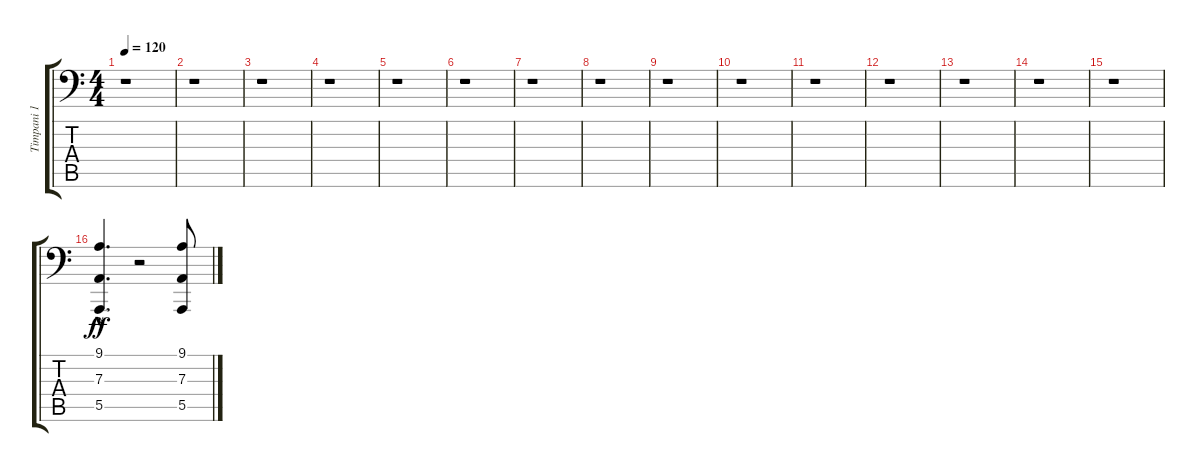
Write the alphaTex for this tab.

\track ("Timpani 1 (Timpani)" "Timpani 1 ") {instrument timpani}
\staff {score tabs}
\tuning (C3 G2 D2 A1 E1 B0) {hide}
\ts (4 4)
\tempo 120
\clef f4
\ks c
r.1{dy ff} |
r.1 |
r.1 |
r.1 |
r.1 |
r.1 |
r.1 |
r.1 |
r.1 |
r.1 |
r.1 |
r.1 |
r.1 |
r.1 |
r.1 |
(9.1{hac} 7.3{hac} 5.5{hac}).4{d instrument taikodrum} r.2 (9.1 7.3 5.5).8
